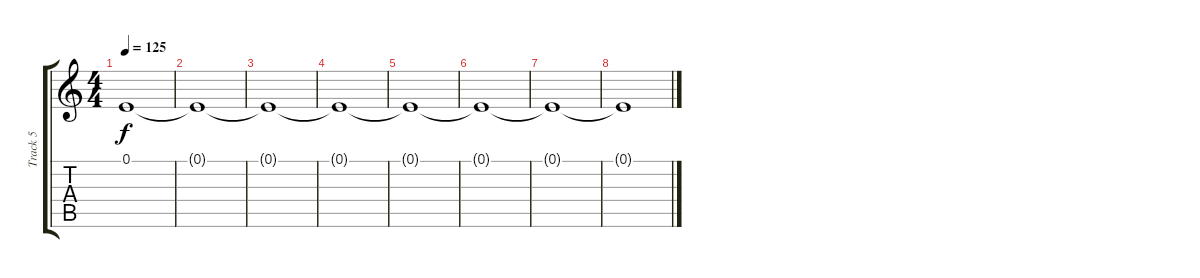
\track ("Track 5" "Track 5") {instrument pad4choir}
\staff {score tabs}
\tuning (E4 B3 G3 D3 A2 E2) {hide}
\ts (4 4)
\tempo 125
\clef g2
\ks c
0.1.1{dy f} |
0.1{t}.1 |
0.1{t}.1 |
0.1{t}.1 |
0.1{t}.1 |
0.1{t}.1 |
0.1{t}.1 |
0.1{t}.1
